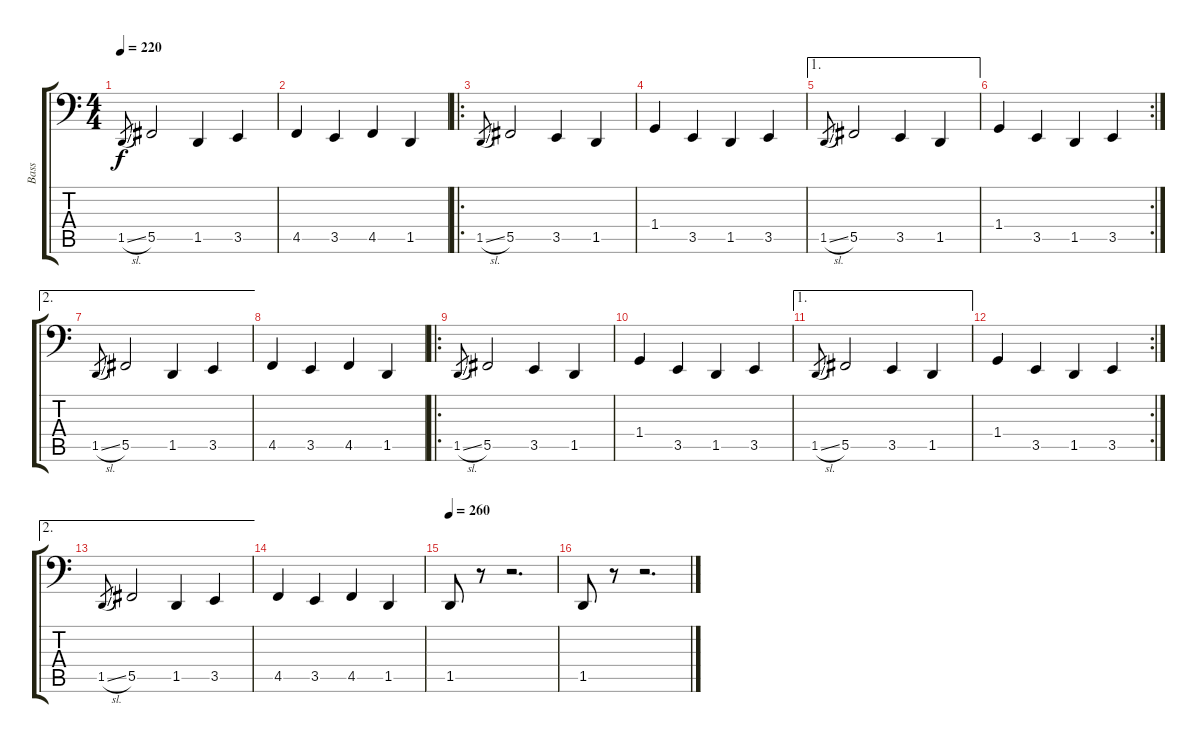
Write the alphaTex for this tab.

\track ("Bass" "Bass") {instrument electricbassfinger}
\staff {score tabs}
\tuning (A2 E2 B1 Gb1 Db1 Ab0) {hide}
\ts (4 4)
\tempo 220
\clef f4
\ks c
1.5{sl}.8{gr dy f} 5.5.2 1.5.4 3.5.4 |
4.5.4 3.5.4 4.5.4 1.5.4 |
\ro
1.5{sl}.8{gr} 5.5.2 3.5.4 1.5.4 |
1.4.4 3.5.4 1.5.4 3.5.4 |
\ae 1
1.5{sl}.8{gr} 5.5.2 3.5.4 1.5.4 |
\rc 2
1.4.4 3.5.4 1.5.4 3.5.4 |
\ae 2
1.5{sl}.8{gr} 5.5.2 1.5.4 3.5.4 |
4.5.4 3.5.4 4.5.4 1.5.4 |
\ro
1.5{sl}.8{gr} 5.5.2 3.5.4 1.5.4 |
1.4.4 3.5.4 1.5.4 3.5.4 |
\ae 1
1.5{sl}.8{gr} 5.5.2 3.5.4 1.5.4 |
\rc 2
1.4.4 3.5.4 1.5.4 3.5.4 |
\ae 2
1.5{sl}.8{gr} 5.5.2 1.5.4 3.5.4 |
4.5.4 3.5.4 4.5.4 1.5.4 |
\tempo 260
1.5.8 r.8 r.2{d} |
1.5.8 r.8 r.2{d}
